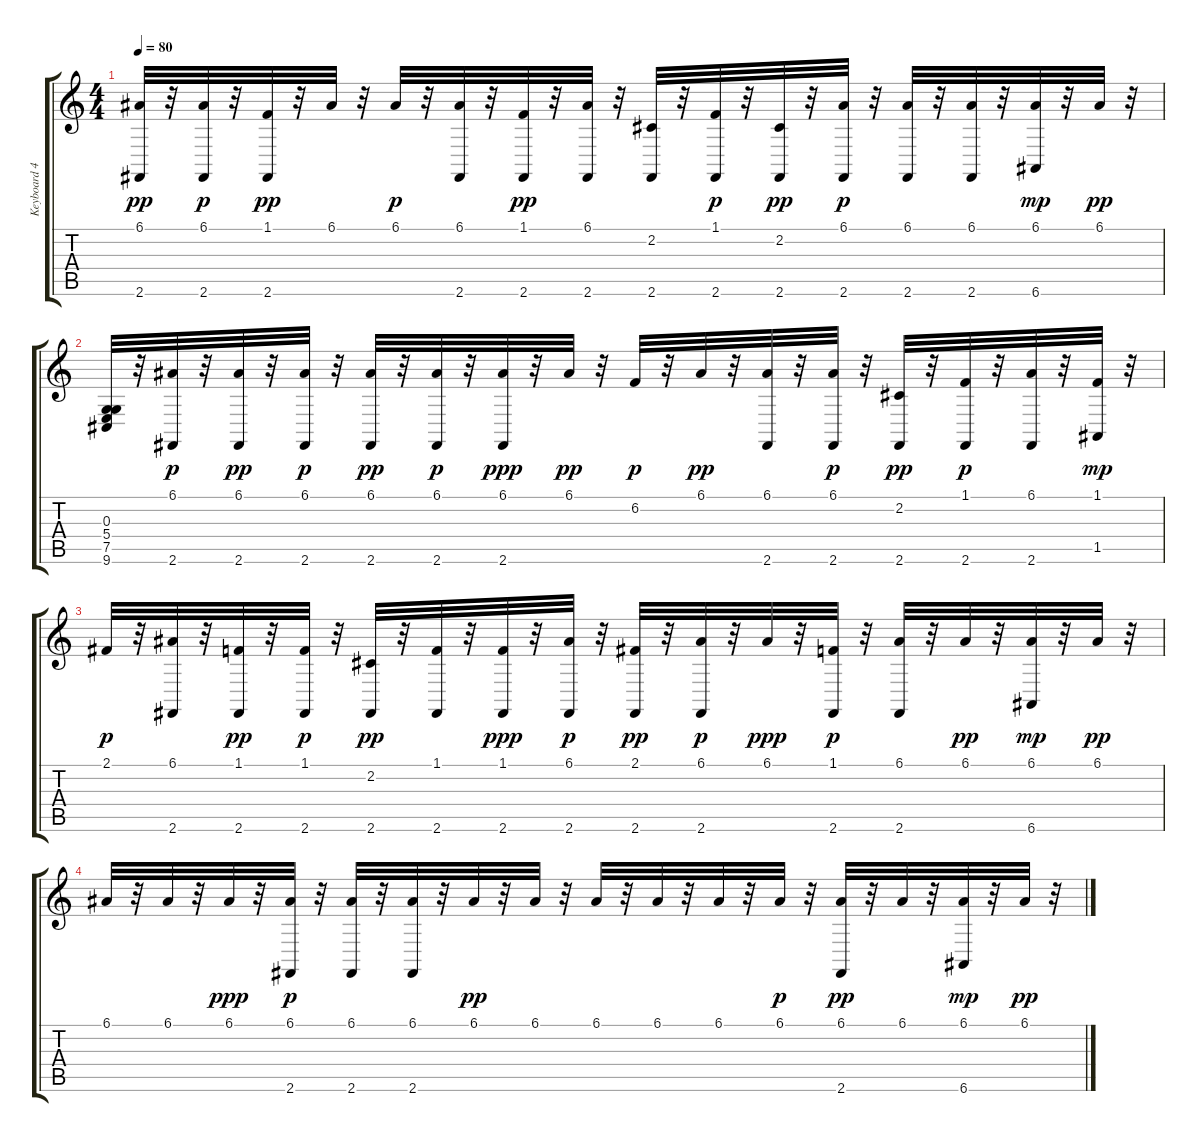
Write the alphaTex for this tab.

\track ("Keyboard 4" "Keyboard 4") {instrument piccolo}
\staff {score tabs}
\tuning (E4 B3 G3 D3 A2 E2) {hide}
\ts (4 4)
\tempo 80
\clef g2
\ks c
(6.1 2.6).32{dy pp} r.32 (6.1 2.6).32{dy p} r.32 (1.1 2.6).32{dy pp} r.32 6.1.32 r.32 6.1.32{dy p} r.32 (6.1 2.6).32 r.32 (1.1 2.6).32{dy pp} r.32 (6.1 2.6).32 r.32 (2.2 2.6).32 r.32 (1.1 2.6).32{dy p} r.32 (2.2 2.6).32{dy pp} r.32 (6.1 2.6).32{dy p} r.32 (6.1 2.6).32 r.32 (6.1 2.6).32 r.32 (6.1 6.6).32{dy mp} r.32 6.1.32{dy pp} r.32 |
(0.3 5.4 7.5 9.6).32 r.32 (6.1 2.6).32{dy p} r.32 (6.1 2.6).32{dy pp} r.32 (6.1 2.6).32{dy p} r.32 (6.1 2.6).32{dy pp} r.32 (6.1 2.6).32{dy p} r.32 (6.1 2.6).32{dy ppp} r.32 6.1.32{dy pp} r.32 6.2.32{dy p} r.32 6.1.32{dy pp} r.32 (6.1 2.6).32 r.32 (6.1 2.6).32{dy p} r.32 (2.2 2.6).32{dy pp} r.32 (1.1 2.6).32{dy p} r.32 (6.1 2.6).32 r.32 (1.1 1.5).32{dy mp} r.32 |
2.1.32{dy p} r.32 (6.1 2.6).32 r.32 (1.1 2.6).32{dy pp} r.32 (1.1 2.6).32{dy p} r.32 (2.2 2.6).32{dy pp} r.32 (1.1 2.6).32 r.32 (1.1 2.6).32{dy ppp} r.32 (6.1 2.6).32{dy p} r.32 (2.1 2.6).32{dy pp} r.32 (6.1 2.6).32{dy p} r.32 6.1.32{dy ppp} r.32 (1.1 2.6).32{dy p} r.32 (6.1 2.6).32 r.32 6.1.32{dy pp} r.32 (6.1 6.6).32{dy mp} r.32 6.1.32{dy pp} r.32 |
6.1.32 r.32 6.1.32 r.32 6.1.32{dy ppp} r.32 (6.1 2.6).32{dy p} r.32 (6.1 2.6).32 r.32 (6.1 2.6).32 r.32 6.1.32{dy pp} r.32 6.1.32 r.32 6.1.32 r.32 6.1.32 r.32 6.1.32 r.32 6.1.32{dy p} r.32 (6.1 2.6).32{dy pp} r.32 6.1.32 r.32 (6.1 6.6).32{dy mp} r.32 6.1.32{dy pp} r.32
